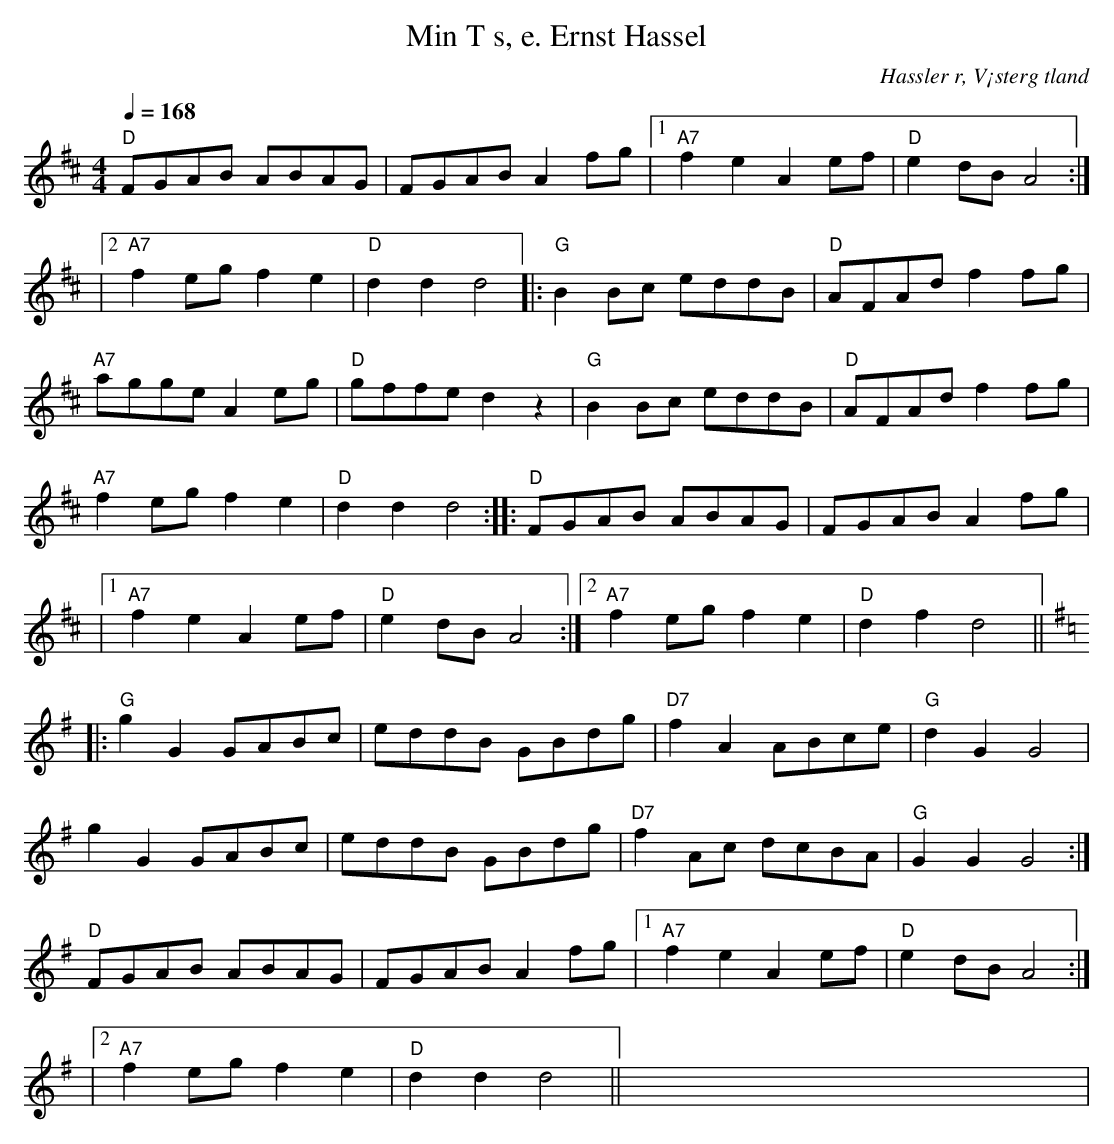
X:1
T:Min T s, e. Ernst Hassel
O:Hassler r, V¡sterg tland
M:4/4
L:1/8
Q:1/4=168
K:D
"D"FGAB ABAG | FGAB A2 fg |1 "A7"f2 e2 A2 ef | "D"e2 dB A4  :|
|2 "A7"f2 eg f2 e2 | "D"d2d2d4 |: "G"B2 Bc eddB | "D"AFAd f2 fg |
"A7"agge A2 eg | "D"gffe d2z2 | "G"B2 Bc eddB | "D"AFAd f2 fg |
"A7"f2eg f2e2 | "D"d2d2d4 :: "D"FGAB ABAG | FGAB A2 fg |
|1 "A7"f2 e2 A2 ef | "D"e2 dB A4 :|2 "A7"f2 eg f2 e2 | "D"d2f2d4 ||
[K:G]|: "G"g2 G2 GABc | eddB GBdg | "D7"f2 A2 ABce | "G"d2 G2 G4 |
g2 G2 GABc | eddB GBdg | "D7"f2 Ac dcBA | "G"G2 G2 G4 :|
"D"FGAB ABAG | FGAB A2 fg |1 "A7"f2 e2 A2 ef | "D"e2 dB A4  :|
|2 "A7"f2 eg f2 e2 | "D"d2d2d4 || xxxxxxxxxxx|
